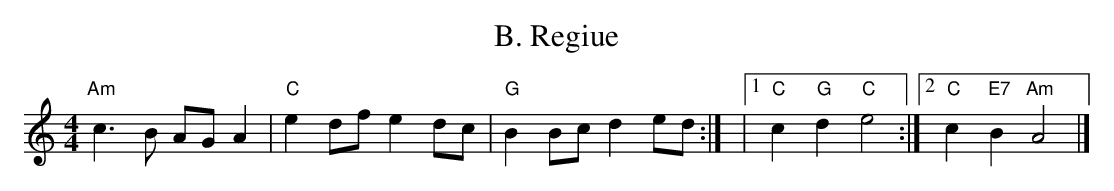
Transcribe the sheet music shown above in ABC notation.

X:1
T:B. Regiue
M:4/4
K:A minor
"Am"c3B AG A2 | "C"e2 df e2 dc | "G"B2Bc d2ed :|\
|1 "C"c2"G"d2 "C"e4 :|2 "C"c2"E7"B2 "Am"A4 |]
